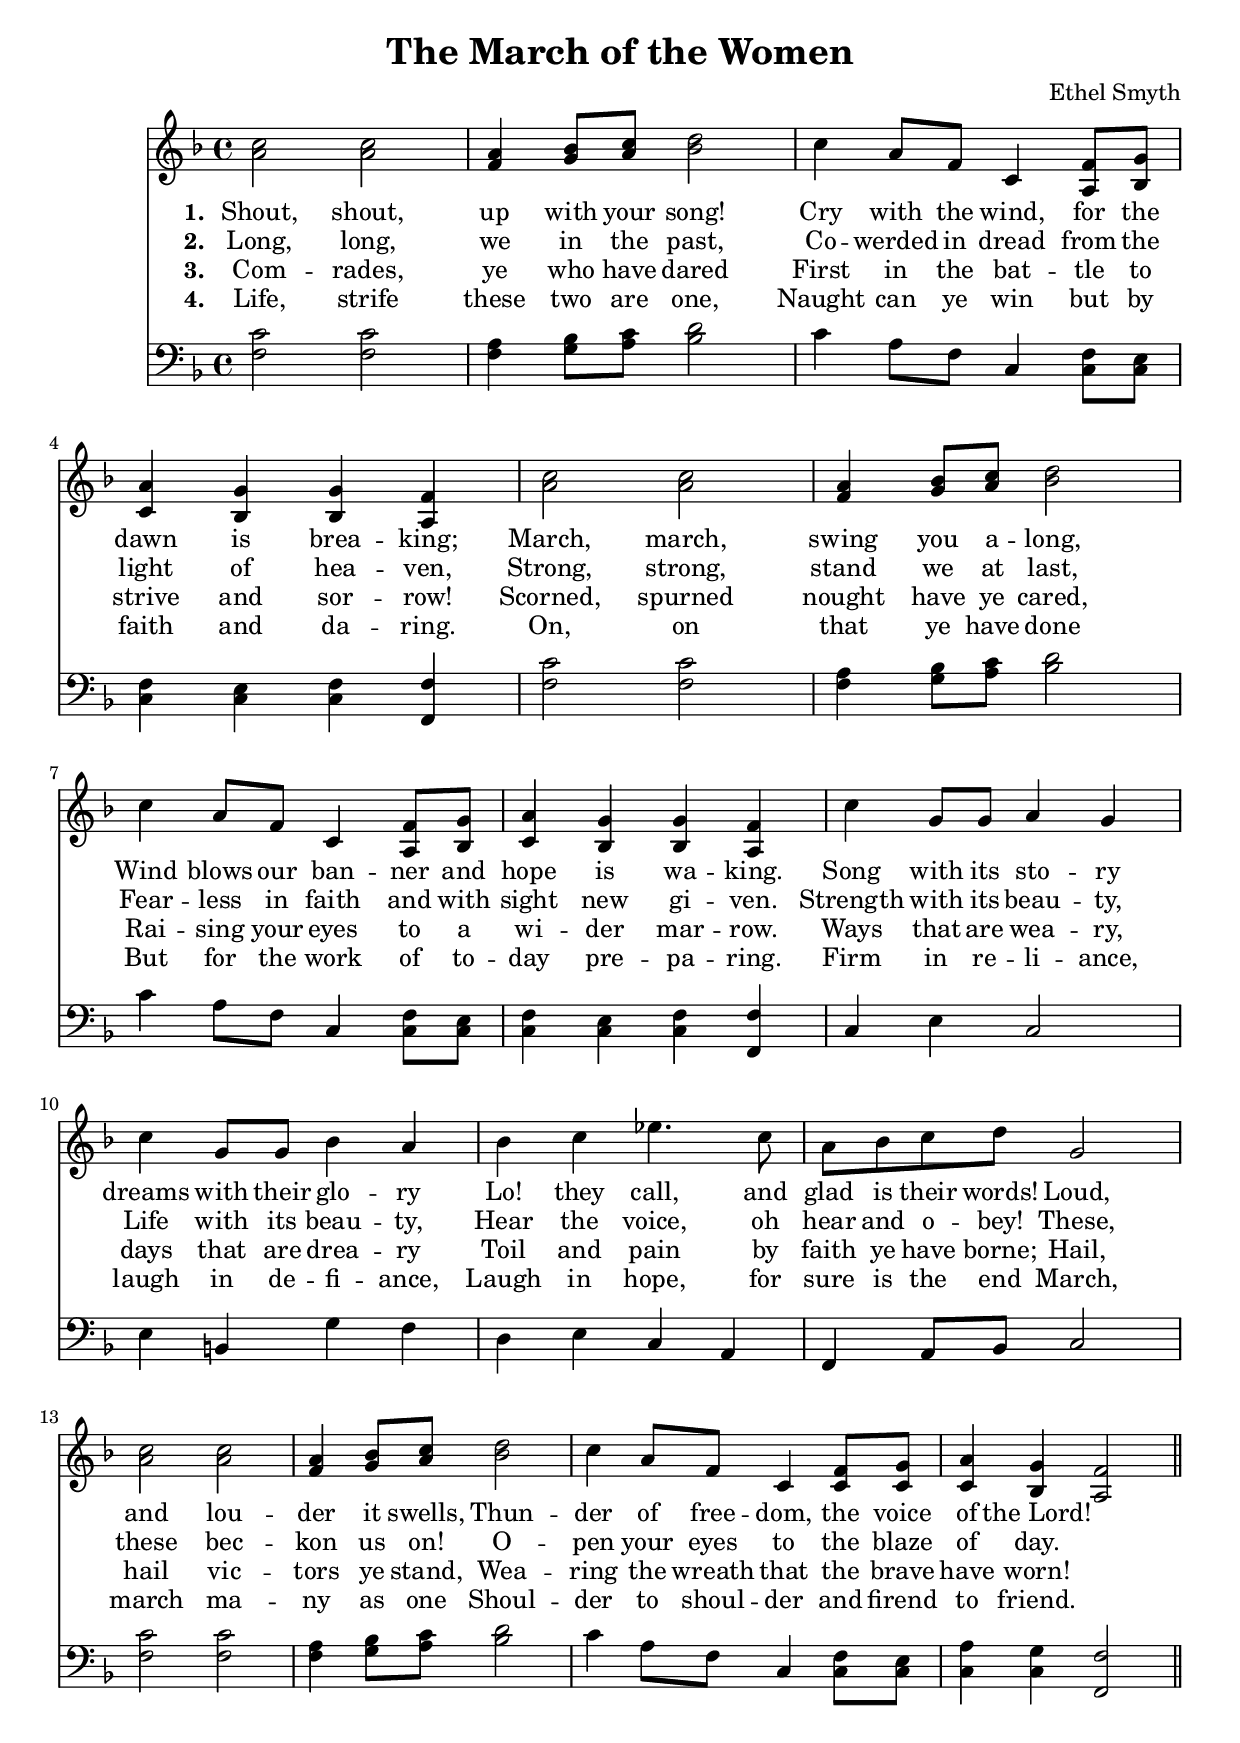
\header {
  title = "The March of the Women"
  composer = "Ethel Smyth"
}

\score {
<<
  \new Staff {
    \new Voice = "one" {
    \clef treble \time 4/4 \key f \major 
      \relative c'' {
    <a c>2 <a c> | 
    <f a>4 <g bes>8 <a c> <bes d>2 | 
    c4 a8 f c4 <a f'>8 <bes g'> |
    <c a'>4 <bes g'> <bes g'> <a f'> | 
    <a' c>2 <a c> | 
    <f a>4 <g bes>8 <a c> <bes d>2 | 
    c4 a8 f c4 <a f'>8 <bes g'> | 
    <c a'>4 <bes g'> <bes g'> <a f'> | 
    c'4 g8 g a4 g  | 
    c4 g8 g bes4 a | 
    bes4 c ees4. c8  | 
    a8 bes c d g,2 | 
    <a c>2 <a c> |
    <f a>4 <g bes>8 <a c> <bes d>2 | 
    c4 a8 f c4 <c f>8 <c g'> |
    <c a'>4 <bes g'> <a f'>2 \bar "||"
      }
    }
   
  }
   \new Lyrics \lyricsto "one" {
   \set stanza = #"1. "
      Shout, shout, up with your song! 
      Cry with the wind, for the dawn is brea -- king;
      March, march, swing you a -- long,
      Wind blows our ban -- ner and hope is wa -- king.
      Song with its sto -- ry
      dreams with their glo -- ry 
      Lo! they call, and glad is their words! 
      Loud, and lou -- der it swells, 
      Thun -- der of free -- dom, the voice of "the Lord!"
    }
    \new Lyrics \lyricsto "one" {
    \set stanza = #"2. "
      Long, long, we in the past, 
      Co -- werded in dread from the light of hea -- ven,
      Strong, strong, stand we at last, 
      Fear -- less in faith and with sight new gi -- ven.
      Strength with its beau -- ty, Life with its beau -- ty,
      Hear the voice, oh hear and o -- bey!
      These, these bec -- kon us on! 
      O -- pen your eyes to the blaze of day.  
    }
    \new Lyrics \lyricsto "one" {
    \set stanza = #"3. "
      Com -- rades, ye who have dared
      First in the bat -- tle to strive and sor -- row! 
      Scorned, spurned nought have ye cared,
      Rai -- sing your eyes to a wi -- der mar -- row. 
      Ways that are wea -- ry, days that are drea -- ry
      Toil and pain by faith ye have borne; 
      Hail, hail vic -- tors ye stand, 
      Wea -- ring the wreath that the brave have worn! 
    }
    \new Lyrics \lyricsto "one" {
    \set stanza = #"4. "
      Life, strife these two are one, 
      Naught can ye win but by faith and da -- ring. 
      On, on that ye have done 
      But for the work of to -- day pre -- pa -- ring. 
      Firm in re -- li -- ance, laugh in de -- fi -- ance, 
      Laugh in hope, for sure is the end 
      March, march ma -- ny as one 
      Shoul -- der to shoul -- der and firend to friend. 
    }


\new Staff {
  \clef bass \time 4/4 \key f \major
  \relative c {
    <f c'>2 <f c'> | 
    <f a>4 <g bes>8 <a c> <bes d>2 | 
    c4 a8 f c4 <c f>8 <c e> | 
    <c f>4 <c e> <c f> <f, f'> | 
    <f' c'>2 <f c'> | 
    <f a>4 <g bes>8 <a c> <bes d>2 | 
    c4 a8 f c4 <c f>8 <c e> | 
    <c f>4 <c e> <c f> <f, f'> |
    c'4 e c2 | 
    e4 b g' f | 
    d4 e c4 a  |  
    f4 a8 bes c2 | 
    <f c'>2 <f c'> | 
    <f a>4 <g bes>8 <a c> <bes d>2 | 
    c4 a8 f c4 <c f>8 <c e> | 
    <c a'>4 <c g'> <f, f'>2 | 


  }
}
>>
  \layout {}
  \midi {}
}